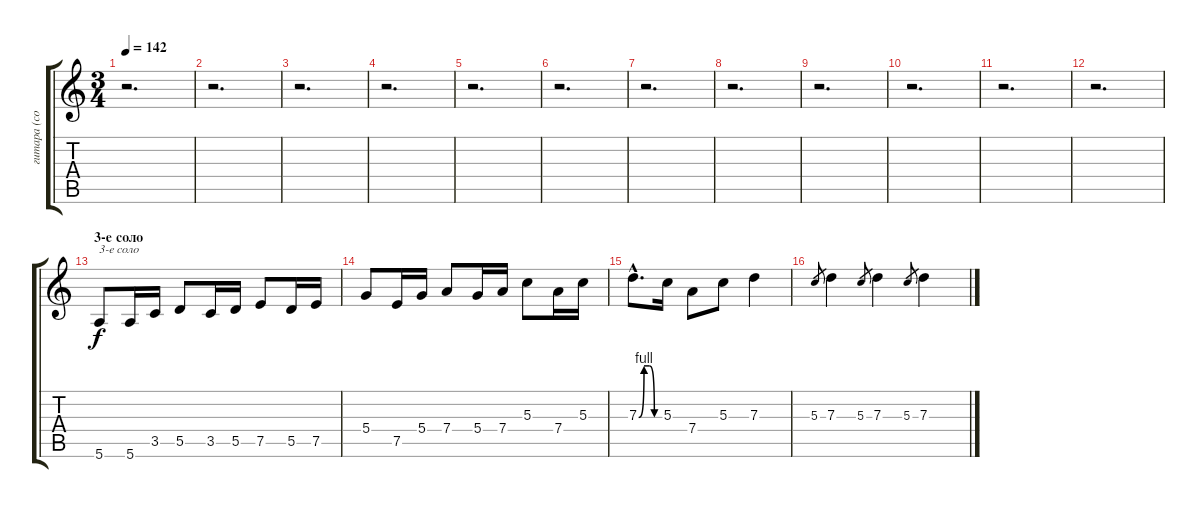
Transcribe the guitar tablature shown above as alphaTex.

\track ("гитара (соло)" "гитара (со") {instrument overdrivenguitar}
\staff {score tabs}
\tuning (E4 B3 G3 D3 A2 E2) {hide}
\ts (3 4)
\tempo 142
\clef g2
\ks c
r.2{d dy f} |
r.2{d} |
r.2{d} |
r.2{d} |
r.2{d} |
r.2{d} |
r.2{d} |
r.2{d} |
r.2{d} |
r.2{d} |
r.2{d} |
r.2{d} |
\section ("" "3-е соло")
5.6.8{txt "3-е соло"} 5.6.16 3.5.16 5.5.8 3.5.16 5.5.16 7.5.8 5.5.16 7.5.16 |
5.4.8 7.5.16 5.4.16 7.4.8 5.4.16 7.4.16 5.3.8 7.4.16 5.3.16 |
7.3{be (custom 0 0 15 4 30 4 45 0 60 0) hac}.8{d} 5.3.16 7.4.8 5.3.8 7.3.4 |
5.3.8{gr} 7.3.4 5.3.8{gr} 7.3.4 5.3.8{gr} 7.3.4
